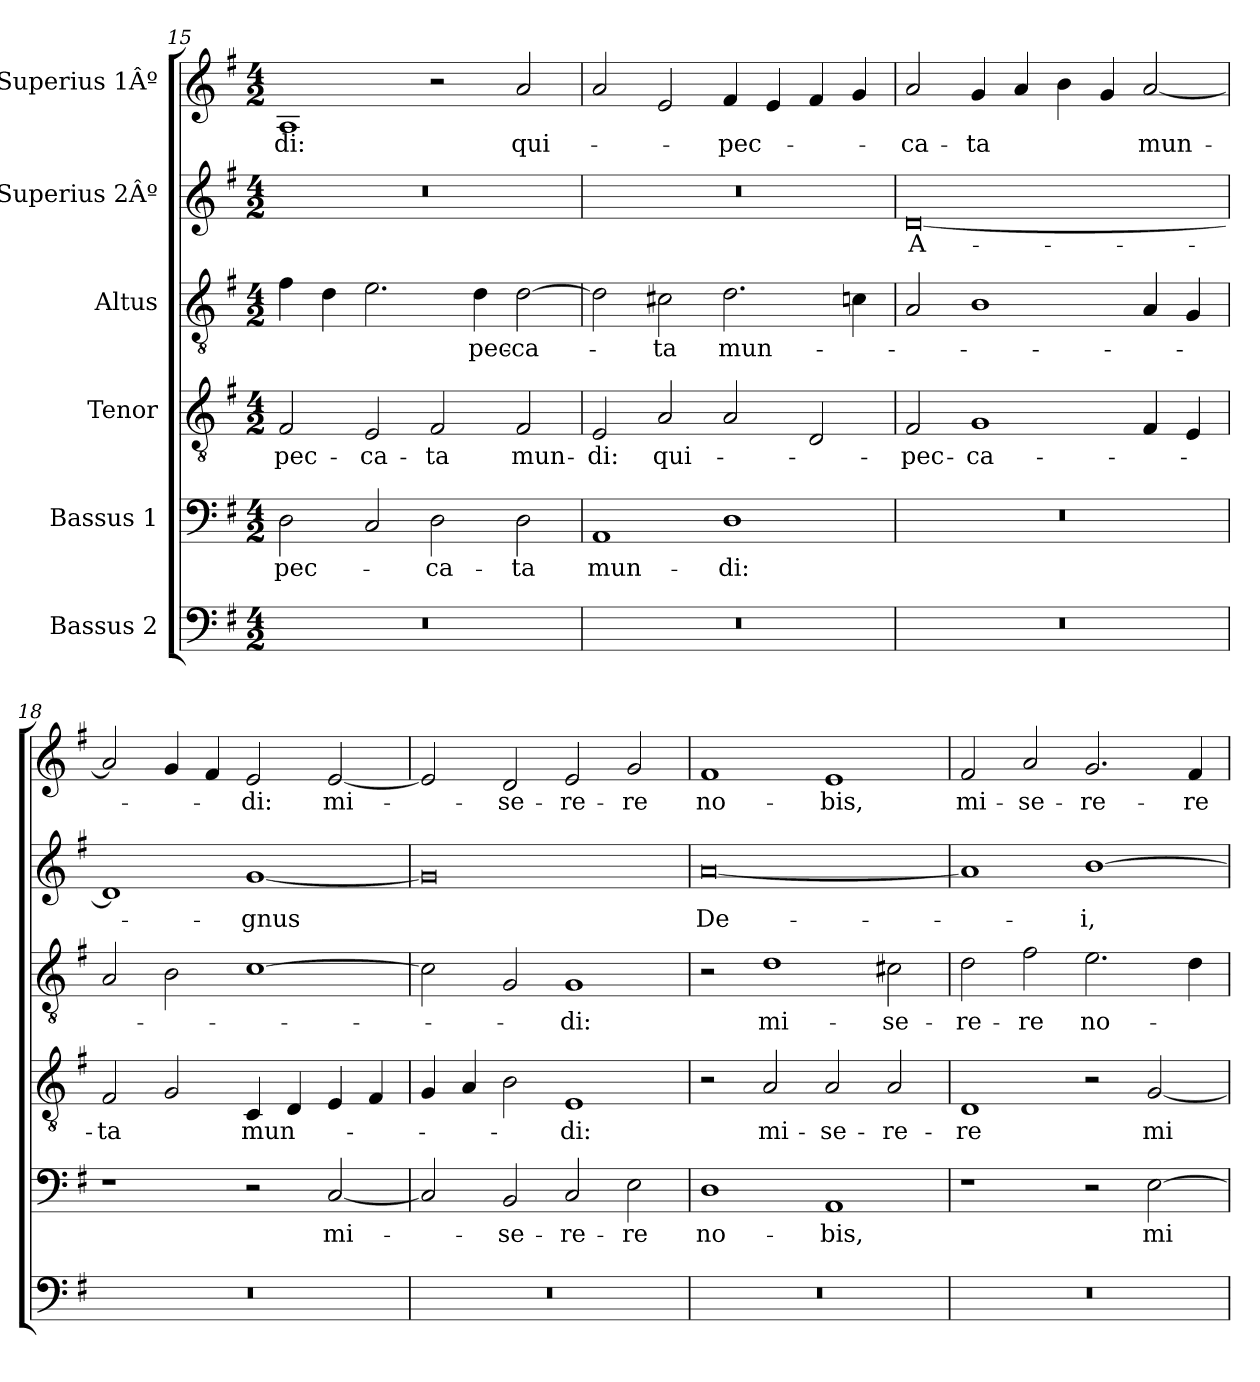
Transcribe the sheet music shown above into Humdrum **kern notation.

**kern	**kern	**text	**kern	**text	**kern	**text	**kern	**text	**kern	**text
*part6	*part5	*part5	*part4	*part4	*part3	*part3	*part2	*part2	*part1	*part1
*staff6	*staff5	*staff5	*staff4	*staff4	*staff3	*staff3	*staff2	*staff2	*staff1	*staff1
*I"Bassus 2	*I"Bassus 1	*	*I"Tenor	*	*I"Altus	*	*I"Superius 2Âº	*	*I"Superius 1Âº	*
*clefF4	*clefF4	*	*clefGv2	*	*clefGv2	*	*clefG2	*	*clefG2	*
*k[f#]	*k[f#]	*	*k[f#]	*	*k[f#]	*	*k[f#]	*	*k[f#]	*
*M4/2	*M4/2	*	*M4/2	*	*M4/2	*	*M4/2	*	*M4/2	*
=15	=15	=15	=15	=15	=15	=15	=15	=15	=15	=15
0r	2D\	pec-	2F#/	pec-	4f#\	.	0r	.	1A/	-di:
.	.	.	.	.	4d\	.	.	.	.	.
.	2C/	.	2E/	-ca-	2.e\	.	.	.	.	.
.	2D\	-ca-	2F#/	-ta	.	.	.	.	2r	.
.	.	.	.	.	4d\	pec-	.	.	.	.
.	2D\	-ta	2F#/	mun-	[2d\	-ca-	.	.	2a/	qui-
=16	=16	=16	=16	=16	=16	=16	=16	=16	=16	=16
0r	1AA/	mun-	2E/	-di:	2d\]	.	0r	.	2a/	.
.	.	.	2A/	qui-	2c#X\	-ta	.	.	2e/	.
.	1D\	-di:	2A/	.	2.d\	mun-	.	.	4f#/	pec-
.	.	.	.	.	.	.	.	.	4e/	.
.	.	.	2D/	.	.	.	.	.	4f#/	.
.	.	.	.	.	4cn\	.	.	.	4g/	.
=17	=17	=17	=17	=17	=17	=17	=17	=17	=17	=17
0r	0r	.	2F#/	pec-	2A/	.	[0d/	A-	2a/	-ca-
.	.	.	1G/	-ca-	1B\	.	.	.	4g/	-ta
.	.	.	.	.	.	.	.	.	4a/	.
.	.	.	.	.	.	.	.	.	4b\	.
.	.	.	.	.	.	.	.	.	4g/	.
.	.	.	4F#/	.	4A/	.	.	.	[2a/	mun-
.	.	.	4E/	.	4G/	.	.	.	.	.
=18	=18	=18	=18	=18	=18	=18	=18	=18	=18	=18
0r	1r	.	2F#/	-ta	2A/	.	1d/]	.	2a/]	.
.	.	.	2G/	.	2B\	.	.	.	4g/	.
.	.	.	.	.	.	.	.	.	4f#/	.
.	2r	.	4C/	mun-	[1c\	.	[1g/	-gnus	2e/	-di:
.	.	.	4D/	.	.	.	.	.	.	.
.	[2C/	mi-	4E/	.	.	.	.	.	[2e/	mi-
.	.	.	4F#/	.	.	.	.	.	.	.
=19	=19	=19	=19	=19	=19	=19	=19	=19	=19	=19
0r	2C/]	.	4G/	.	2c\]	.	0g/]	.	2e/]	.
.	.	.	4A/	.	.	.	.	.	.	.
.	2BB/	-se-	2B\	.	2G/	.	.	.	2d/	-se-
.	2C/	-re-	1E/	-di:	1G/	-di:	.	.	2e/	-re-
.	2E\	-re	.	.	.	.	.	.	2g/	-re
=20	=20	=20	=20	=20	=20	=20	=20	=20	=20	=20
0r	1D\	no-	2r	.	2r	.	[0a/	De-	1f#/	no-
.	.	.	2A/	mi-	1d\	mi-	.	.	.	.
.	1AA/	-bis,	2A/	-se-	.	.	.	.	1e/	-bis,
.	.	.	2A/	-re-	2c#X\	-se-	.	.	.	.
=21	=21	=21	=21	=21	=21	=21	=21	=21	=21	=21
0r	1r	.	1D/	-re	2d\	-re-	1a/]	.	2f#/	mi-
.	.	.	.	.	2f#\	-re	.	.	2a/	-se-
.	2r	.	2r	.	2.e\	no-	[1b\	-i,	2.g/	-re-
.	[2E\	mi-	[2G/	mi-	.	.	.	.	.	.
.	.	.	.	.	4d\	.	.	.	4f#/	-re
=	=	=	=	=	=	=	=	=	=	=
*-	*-	*-	*-	*-	*-	*-	*-	*-	*-	*-
